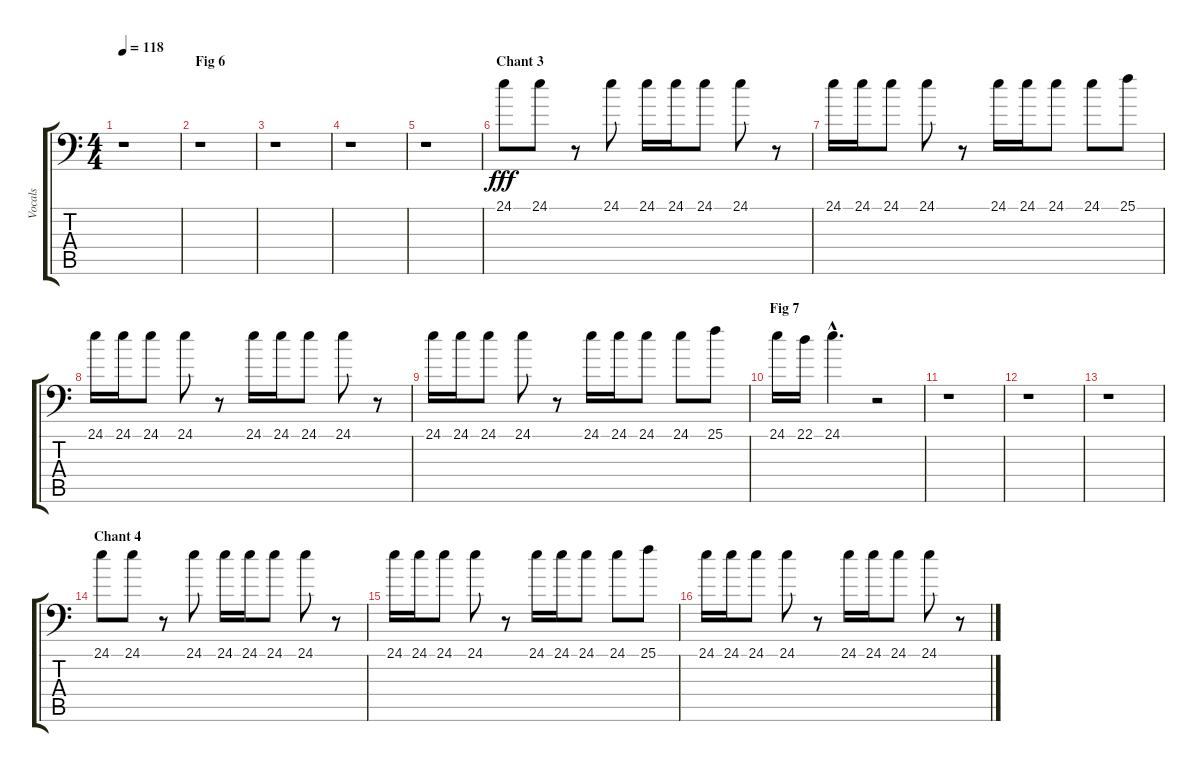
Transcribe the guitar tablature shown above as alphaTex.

\track ("Vocals" "Vocals") {instrument choiraahs}
\staff {score tabs}
\tuning (E3 B2 G2 D2 A1 E1) {hide}
\ts (4 4)
\tempo 118
\clef f4
\ks c
r.1{dy f} |
\section ("" "Fig 6")
r.1 |
r.1 |
r.1 |
r.1 |
\section ("" "Chant 3")
24.1.8{dy fff} 24.1.8 r.8 24.1.8 24.1.16 24.1.16 24.1.8 24.1.8 r.8 |
24.1.16 24.1.16 24.1.8 24.1.8 r.8 24.1.16 24.1.16 24.1.8 24.1.8 25.1.8 |
24.1.16 24.1.16 24.1.8 24.1.8 r.8 24.1.16 24.1.16 24.1.8 24.1.8 r.8 |
24.1.16 24.1.16 24.1.8 24.1.8 r.8 24.1.16 24.1.16 24.1.8 24.1.8 25.1.8 |
\section ("" "Fig 7")
24.1.16 22.1.16 24.1{hac}.4{d} r.2 |
r.1 |
r.1 |
r.1 |
\section ("" "Chant 4")
24.1.8 24.1.8 r.8 24.1.8 24.1.16 24.1.16 24.1.8 24.1.8 r.8 |
24.1.16 24.1.16 24.1.8 24.1.8 r.8 24.1.16 24.1.16 24.1.8 24.1.8 25.1.8 |
24.1.16 24.1.16 24.1.8 24.1.8 r.8 24.1.16 24.1.16 24.1.8 24.1.8 r.8
